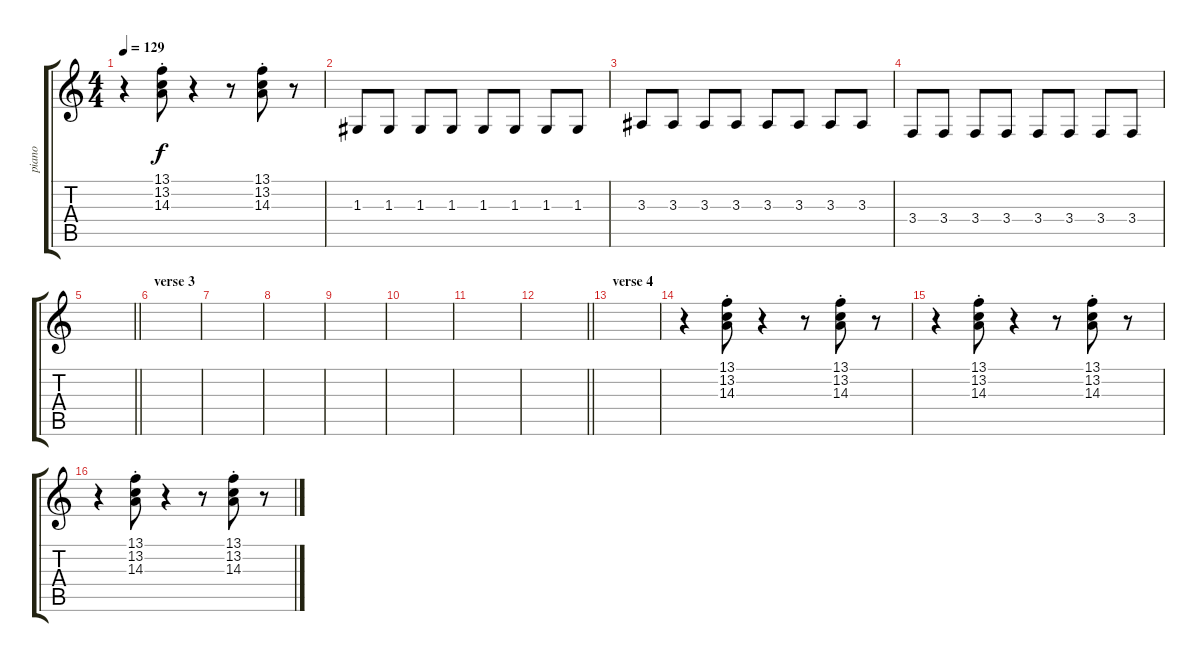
\track ("piano" "piano") {instrument brightacousticpiano}
\staff {score tabs}
\tuning (E4 B3 G3 D3 A2 E2) {hide}
\ts (4 4)
\tempo 129
\clef g2
\ks c
r.4{dy f} (13.1 13.2 14.3{st}).8 r.4 r.8 (13.1 13.2{st} 14.3).8 r.8 |
1.3.8 1.3.8 1.3.8 1.3.8 1.3.8 1.3.8 1.3.8 1.3.8 |
3.3.8 3.3.8 3.3.8 3.3.8 3.3.8 3.3.8 3.3.8 3.3.8 |
3.4.8 3.4.8 3.4.8 3.4.8 3.4.8 3.4.8 3.4.8 3.4.8 |
\barLineRight lightlight
|
\section ("" "verse 3")
|
|
|
|
|
|
\barLineRight lightlight
|
\section ("" "verse 4")
|
r.4 (13.1 13.2 14.3{st}).8 r.4 r.8 (13.1 13.2{st} 14.3).8 r.8 |
r.4 (13.1 13.2 14.3{st}).8 r.4 r.8 (13.1 13.2{st} 14.3).8 r.8 |
r.4 (13.1 13.2 14.3{st}).8 r.4 r.8 (13.1 13.2{st} 14.3).8 r.8
